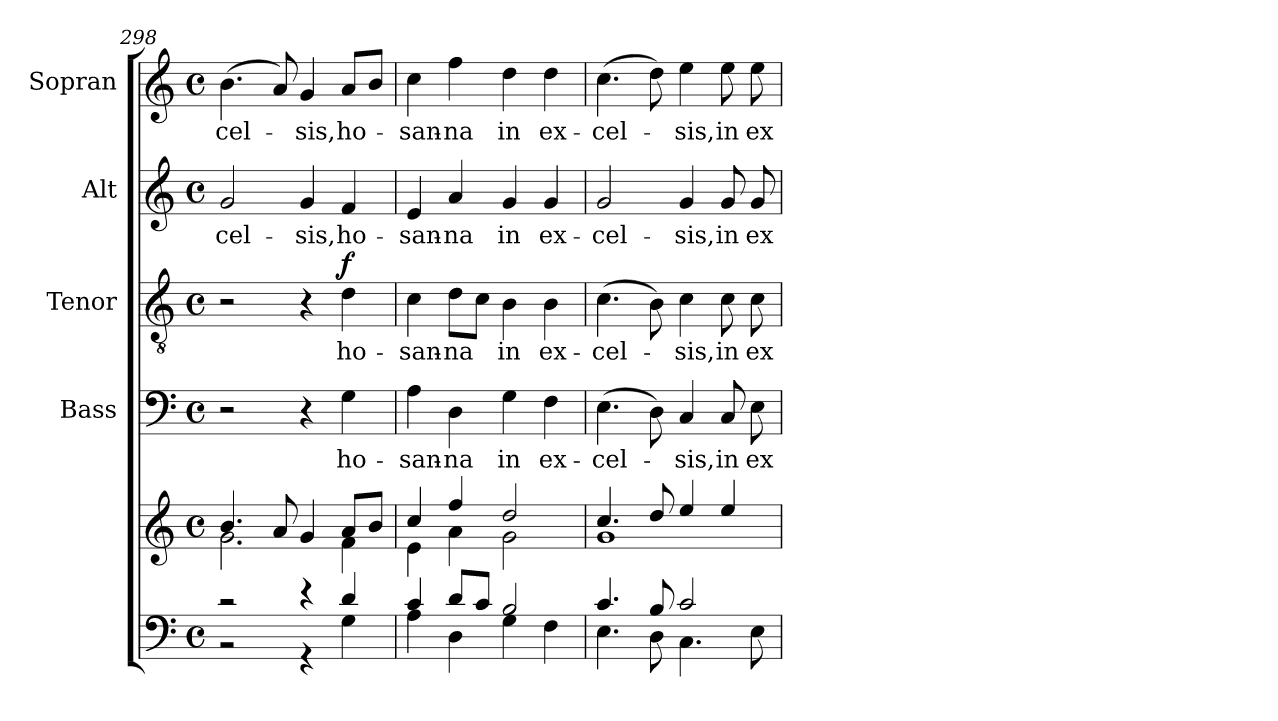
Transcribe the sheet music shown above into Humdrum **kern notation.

**kern	**kern	**kern	**text	**kern	**text	**dynam	**kern	**text	**kern	**text
*part5	*part5	*part4	*part4	*part3	*part3	*part3	*part2	*part2	*part1	*part1
*staff6	*staff5	*staff4	*staff4	*staff3	*staff3	*staff3	*staff2	*staff2	*staff1	*staff1
*	*	*I"Bass	*	*I"Tenor	*	*	*I"Alt	*	*I"Sopran	*
*	*	*I'B.	*	*I'T.	*	*	*I'A.	*	*I'S.	*
*clefF4	*clefG2	*clefF4	*	*clefGv2	*	*	*clefG2	*	*clefG2	*
*k[]	*k[]	*k[]	*	*k[]	*	*	*k[]	*	*k[]	*
*C:	*C:	*C:	*	*C:	*	*	*C:	*	*C:	*
*M4/4	*M4/4	*M4/4	*	*M4/4	*	*	*M4/4	*	*M4/4	*
*met(c)	*met(c)	*met(c)	*	*met(c)	*	*	*met(c)	*	*met(c)	*
=298	=298	=298	=298	=298	=298	=298	=298	=298	=298	=298
*^	*^	*	*	*	*	*	*	*	*	*
!	!	!	!	!	!	!	!	!	!	!LO:LY:b	!	!LO:LY:b
2r	2r	4.b/	2.g\	2r	.	2r	.	.	2g/	-cel-	(>4.b\	-cel-
.	.	8a/	.	.	.	.	.	.	.	.	8a/)	.
!	!	!	!	!	!	!	!	!	!	!LO:LY:b	!	!LO:LY:b
4r	4r	4g/	.	4r	.	4r	.	.	4g/	-sis,	4g/	-sis,
!	!	!	!	!	!LO:LY:b	!	!LO:LY:b	!LO:DY:a	!	!LO:LY:b	!	!LO:LY:b
4d/	4G\	8a/L	4f\	4G\	ho-	4d\	ho-	f	4f/	ho-	8a/L	ho-
.	.	8b/J	.	.	.	.	.	.	.	.	8b/J	.
!!LO:LB:g=z
=299	=299	=299	=299	=299	=299	=299	=299	=299	=299	=299	=299	=299
!	!	!	!	!	!LO:LY:b	!	!LO:LY:b	!	!	!LO:LY:b	!	!LO:LY:b
4c/	4A\	4cc/	4e\	4A\	-san-	4c\	-san-	.	4e/	-san-	4cc\	-san-
!	!	!	!	!	!LO:LY:b	!	!LO:LY:b	!	!	!LO:LY:b	!	!LO:LY:b
8d/L	4D\	4ff/	4a\	4D\	-na	8d\L	-na	.	4a/	-na	4ff\	-na
8c/J	.	.	.	.	.	8c\J	.	.	.	.	.	.
!	!	!	!	!	!LO:LY:b	!	!LO:LY:b	!	!	!LO:LY:b	!	!LO:LY:b
2B/	4G\	2dd/	2g\	4G\	in	4B\	in	.	4g/	in	4dd\	in
!	!	!	!	!	!LO:LY:b	!	!LO:LY:b	!	!	!LO:LY:b	!	!LO:LY:b
.	4F\	.	.	4F\	ex-	4B\	ex-	.	4g/	ex-	4dd\	ex-
=300	=300	=300	=300	=300	=300	=300	=300	=300	=300	=300	=300	=300
!	!	!	!	!	!LO:LY:b	!	!LO:LY:b	!	!	!LO:LY:b	!	!LO:LY:b
4.c/	4.E\	4.cc/	1g	(>4.E\	-cel-	(>4.c\	-cel-	.	2g/	-cel-	(>4.cc\	-cel-
8B/	8D\	8dd/	.	8D\)	.	8B\)	.	.	.	.	8dd\)	.
!	!	!	!	!	!LO:LY:b	!	!LO:LY:b	!	!	!LO:LY:b	!	!LO:LY:b
2c/	4.C\	4ee/	.	4C/	-sis,	4c\	-sis,	.	4g/	-sis,	4ee\	-sis,
!	!	!	!	!	!LO:LY:b	!	!LO:LY:b	!	!	!LO:LY:b	!	!LO:LY:b
.	.	4ee/	.	8C/	in	8c\	in	.	8g/	in	8ee\	in
!	!	!	!	!	!LO:LY:b	!	!LO:LY:b	!	!	!LO:LY:b	!	!LO:LY:b
.	8E\	.	.	8E\	ex-	8c\	ex-	.	8g/	ex-	8ee\	ex-
*v	*v	*	*	*	*	*	*	*	*	*	*	*
*	*v	*v	*	*	*	*	*	*	*	*	*
=	=	=	=	=	=	=	=	=	=	=
*-	*-	*-	*-	*-	*-	*-	*-	*-	*-	*-
